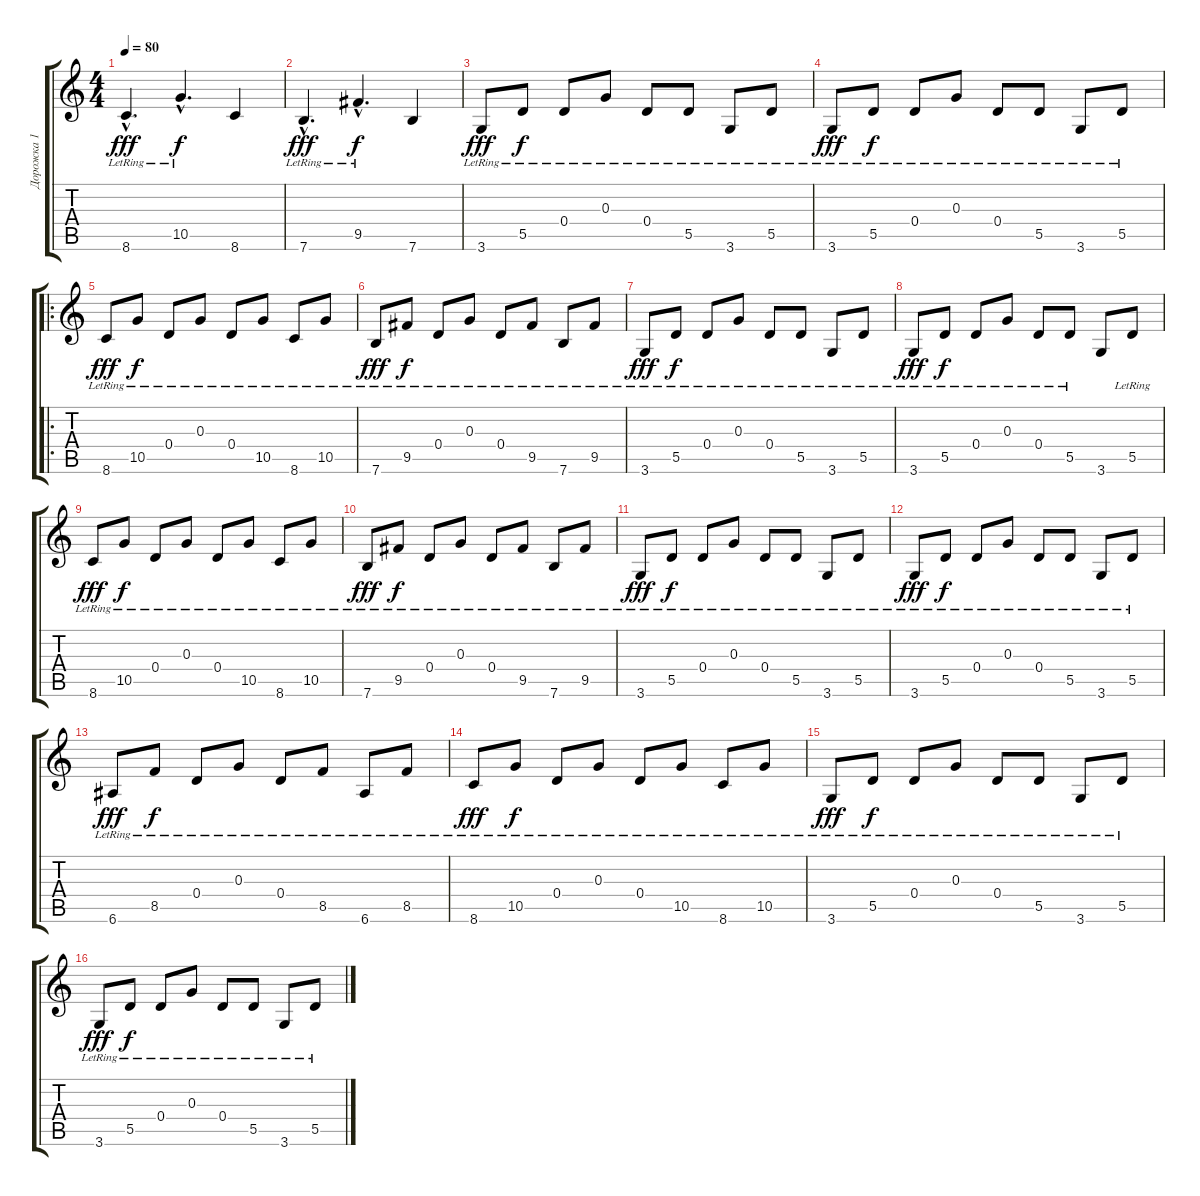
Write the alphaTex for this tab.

\track ("Дорожка 1" "Дорожка 1") {instrument acousticguitarnylon}
\staff {score tabs}
\tuning (E4 B3 G3 D3 A2 E2) {hide}
\ts (4 4)
\tempo 80
\clef g2
\ks c
8.6{hac lr}.4{d dy fff instrument acousticguitarnylon} 10.5{hac lr}.4{d dy f} 8.6.4 |
7.6{hac lr}.4{d dy fff} 9.5{hac lr}.4{d dy f} 7.6.4 |
3.6{lr}.8{dy fff} 5.5{lr}.8{dy f} 0.4{lr}.8 0.3{lr}.8 0.4{lr}.8 5.5{lr}.8 3.6{lr}.8 5.5{lr}.8 |
3.6{lr}.8{dy fff} 5.5{lr}.8{dy f} 0.4{lr}.8 0.3{lr}.8 0.4{lr}.8 5.5{lr}.8 3.6{lr}.8 5.5{lr}.8 |
\ro
8.6{lr}.8{dy fff} 10.5{lr}.8{dy f} 0.4{lr}.8 0.3{lr}.8 0.4{lr}.8 10.5{lr}.8 8.6{lr}.8 10.5{lr}.8 |
7.6{lr}.8{dy fff} 9.5{lr}.8{dy f} 0.4{lr}.8 0.3{lr}.8 0.4{lr}.8 9.5{lr}.8 7.6{lr}.8 9.5{lr}.8 |
3.6{lr}.8{dy fff} 5.5{lr}.8{dy f} 0.4{lr}.8 0.3{lr}.8 0.4{lr}.8 5.5{lr}.8 3.6{lr}.8 5.5{lr}.8 |
3.6{lr}.8{dy fff} 5.5{lr}.8{dy f} 0.4{lr}.8 0.3{lr}.8 0.4{lr}.8 5.5{lr}.8 3.6.8 5.5{lr}.8 |
8.6{lr}.8{dy fff} 10.5{lr}.8{dy f} 0.4{lr}.8 0.3{lr}.8 0.4{lr}.8 10.5{lr}.8 8.6{lr}.8 10.5{lr}.8 |
7.6{lr}.8{dy fff} 9.5{lr}.8{dy f} 0.4{lr}.8 0.3{lr}.8 0.4{lr}.8 9.5{lr}.8 7.6{lr}.8 9.5{lr}.8 |
3.6{lr}.8{dy fff} 5.5{lr}.8{dy f} 0.4{lr}.8 0.3{lr}.8 0.4{lr}.8 5.5{lr}.8 3.6{lr}.8 5.5{lr}.8 |
3.6{lr}.8{dy fff} 5.5{lr}.8{dy f} 0.4{lr}.8 0.3{lr}.8 0.4{lr}.8 5.5{lr}.8 3.6{lr}.8 5.5{lr}.8 |
6.6{lr}.8{dy fff} 8.5{lr}.8{dy f} 0.4{lr}.8 0.3{lr}.8 0.4{lr}.8 8.5{lr}.8 6.6{lr}.8 8.5{lr}.8 |
8.6{lr}.8{dy fff} 10.5{lr}.8{dy f} 0.4{lr}.8 0.3{lr}.8 0.4{lr}.8 10.5{lr}.8 8.6{lr}.8 10.5{lr}.8 |
3.6{lr}.8{dy fff} 5.5{lr}.8{dy f} 0.4{lr}.8 0.3{lr}.8 0.4{lr}.8 5.5{lr}.8 3.6{lr}.8 5.5{lr}.8 |
3.6{lr}.8{dy fff} 5.5{lr}.8{dy f} 0.4{lr}.8 0.3{lr}.8 0.4{lr}.8 5.5{lr}.8 3.6{lr}.8 5.5{lr}.8
